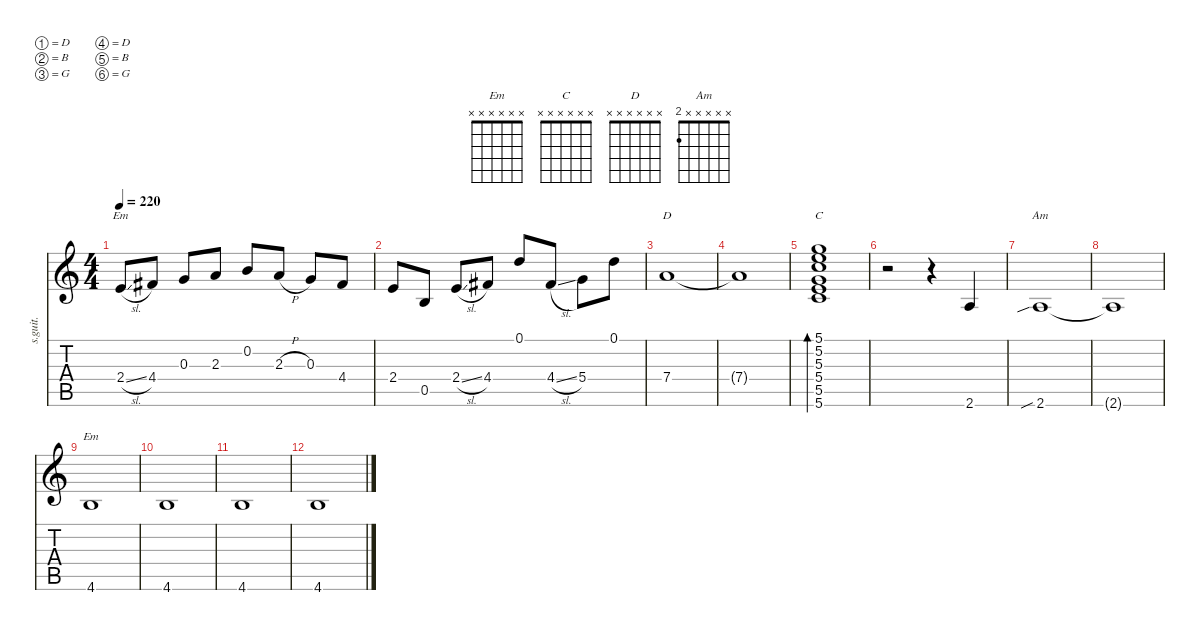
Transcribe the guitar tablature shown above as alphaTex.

\defaultSystemsLayout 4
\hideDynamics
\bracketExtendMode nobrackets
\track ("Dobro" "s.guit.") {instrument acousticguitarsteel}
\staff {score tabs}
\tuning (D4 B3 G3 D3 B2 G2)
\chord ("Em" x x x 2 x x) {showfingering false}
\chord ("C" x x x x x x)
\chord ("Em" x x x x x x)
\chord ("D" x x x x x x)
\chord ("Am" x x x x x 2) {showfingering false}
\ts (4 4)
\tempo 220
\clef g2
\ks c
2.4{sl}.8{ch "Em" dy mf beam Up} 4.4{acc #}.8{beam Up} 0.3.8{beam Up} 2.3.8{beam Up} 0.2.8{beam Up} 2.3{h}.8{beam Up} 0.3.8{beam Up} 4.4{acc #}.8{beam Up} |
2.4.8{beam Up} 0.5.8{beam Up} 2.4{sl}.8{beam Up} 4.4{acc #}.8{beam Up} 0.1.8{beam Up} 4.4{sl acc #}.8{beam Up} 5.4.8{beam Down} 0.1.8{beam Down} |
7.4.1{ch "D" beam Up} |
7.4{t}.1{beam Up} |
(5.6 5.5 5.4 5.3 5.2 5.1).1{bd 58 ch "C" beam Up} |
r.2{beam Down} r.4{beam Down} 2.6.4{beam Up} |
2.6{sib}.1{ch "Am" beam Up} |
2.6{t}.1{beam Up} |
4.6.1{ch "Em" beam Up} |
4.6.1{beam Up} |
4.6.1{beam Up} |
4.6.1{beam Up}
